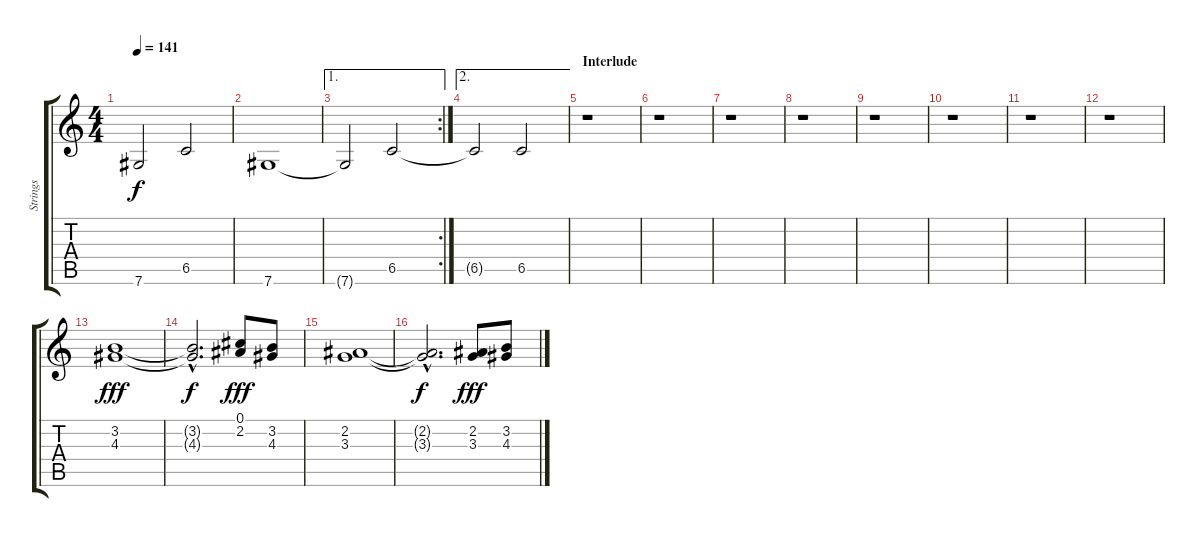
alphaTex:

\track ("Strings" "Strings") {instrument tremolostrings}
\staff {score tabs}
\tuning (Db5 Ab4 E4 B3 Gb3 Db3) {hide}
\ts (4 4)
\tempo 141
\clef g2
\ks c
7.6{t}.2{dy f} 6.5.2 |
7.6.1 |
\ae 1
\rc 2
7.6{t}.2 6.5.2 |
\ae 2
6.5{t}.2 6.5.2 |
\section ("" "Interlude")
r.1 |
r.1 |
r.1 |
r.1 |
r.1 |
r.1 |
r.1 |
r.1 |
(3.2 4.3).1{dy fff instrument choiraahs} |
(3.2{hac t} 4.3{hac t}).2{d dy f} (0.1 2.2).8{dy fff} (3.2 4.3).8 |
(2.2 3.3).1 |
(2.2{hac t} 3.3{hac t}).2{d dy f} (2.2 3.3).8{dy fff} (3.2 4.3).8
